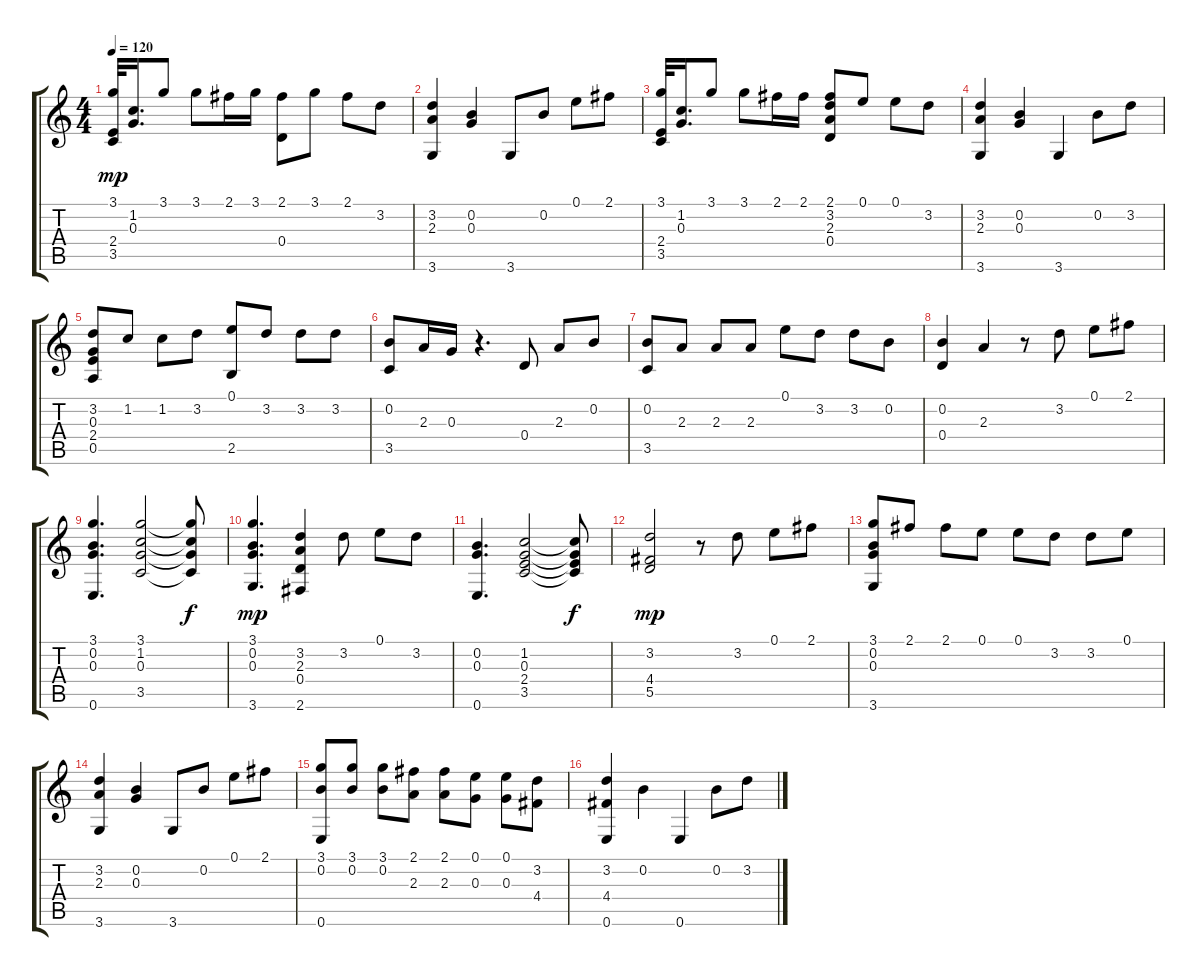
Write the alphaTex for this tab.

\track "" {instrument acousticguitarsteel}
\staff {score tabs}
\tuning (E4 B3 G3 D3 A2 E2) {hide}
\ts (4 4)
\tempo 120
\clef g2
\ks c
(3.1 2.4 3.5).32{dy mp} (1.2 0.3).16{d} 3.1.8 3.1.8 2.1.16 3.1.16 (2.1 0.4).8 3.1.8 2.1.8 3.2.8 |
(3.2 2.3 3.6).4 (0.2 0.3).4 3.6.8 0.2.8 0.1.8 2.1.8 |
(3.1 2.4 3.5).32 (1.2 0.3).16{d} 3.1.8 3.1.8 2.1.16 2.1.16 (2.1 3.2 2.3 0.4).8 0.1.8 0.1.8 3.2.8 |
(3.2 2.3 3.6).4 (0.2 0.3).4 3.6.4 0.2.8 3.2.8 |
(3.2 0.3 2.4 0.5).8 1.2.8 1.2.8 3.2.8 (0.1 2.5).8 3.2.8 3.2.8 3.2.8 |
(0.2 3.5).8 2.3.16 0.3.16 r.4{d} 0.4.8 2.3.8 0.2.8 |
(0.2 3.5).8 2.3.8 2.3.8 2.3.8 0.1.8 3.2.8 3.2.8 0.2.8 |
(0.2 0.4).4 2.3.4 r.8 3.2.8 0.1.8 2.1.8 |
(3.1 0.2 0.3 0.6).4{d} (3.1 1.2 0.3 3.5).2 (3.1{t} 1.2{t} 0.3{t} 3.5{t}).8{dy f} |
(3.1 0.2 0.3 3.6).4{d dy mp} (3.2 2.3 0.4 2.6).4 3.2.8 0.1.8 3.2.8 |
(0.2 0.3 0.6).4{d} (1.2 0.3 2.4 3.5).2 (1.2{t} 0.3{t} 2.4{t} 3.5{t}).8{dy f} |
(3.2 4.4 5.5).2{dy mp} r.8 3.2.8 0.1.8 2.1.8 |
(3.1 0.2 0.3 3.6).8 2.1.8 2.1.8 0.1.8 0.1.8 3.2.8 3.2.8 0.1.8 |
(3.2 2.3 3.6).4 (0.2 0.3).4 3.6.8 0.2.8 0.1.8 2.1.8 |
(3.1 0.2 0.6).8 (3.1 0.2).8 (3.1 0.2).8 (2.1 2.3).8 (2.1 2.3).8 (0.1 0.3).8 (0.1 0.3).8 (3.2 4.4).8 |
(3.2 4.4 0.6).4 0.2.4 0.6.4 0.2.8 3.2.8
